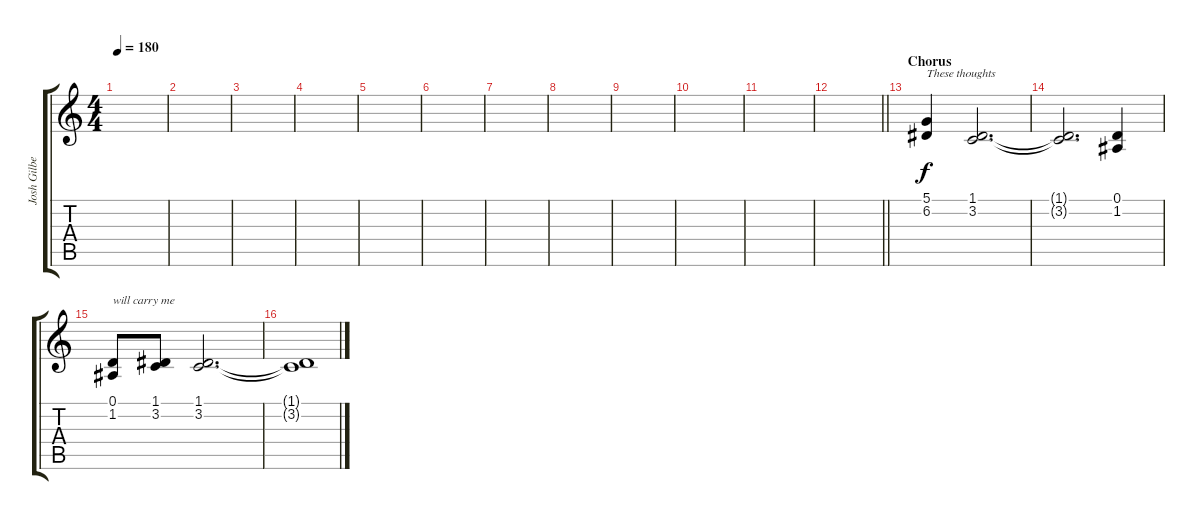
\track ("Josh Gilbert (Vocals)" "Josh Gilbe") {instrument oboe}
\staff {score tabs}
\tuning (D4 A3 F3 C3 G2 C2) {hide}
\ts (4 4)
\tempo 180
\clef g2
\ks c
|
|
|
|
|
|
|
|
|
|
|
\barLineRight lightlight
|
\section ("" "Chorus")
(5.1 6.2).4{txt "These thoughts"} (1.1 3.2).2{d} |
(1.1{t} 3.2{t}).2{d} (0.1 1.2).4 |
(0.1 1.2).8{txt "will carry me"} (1.1 3.2).8 (1.1 3.2).2{d} |
(1.1{t} 3.2{t}).1
